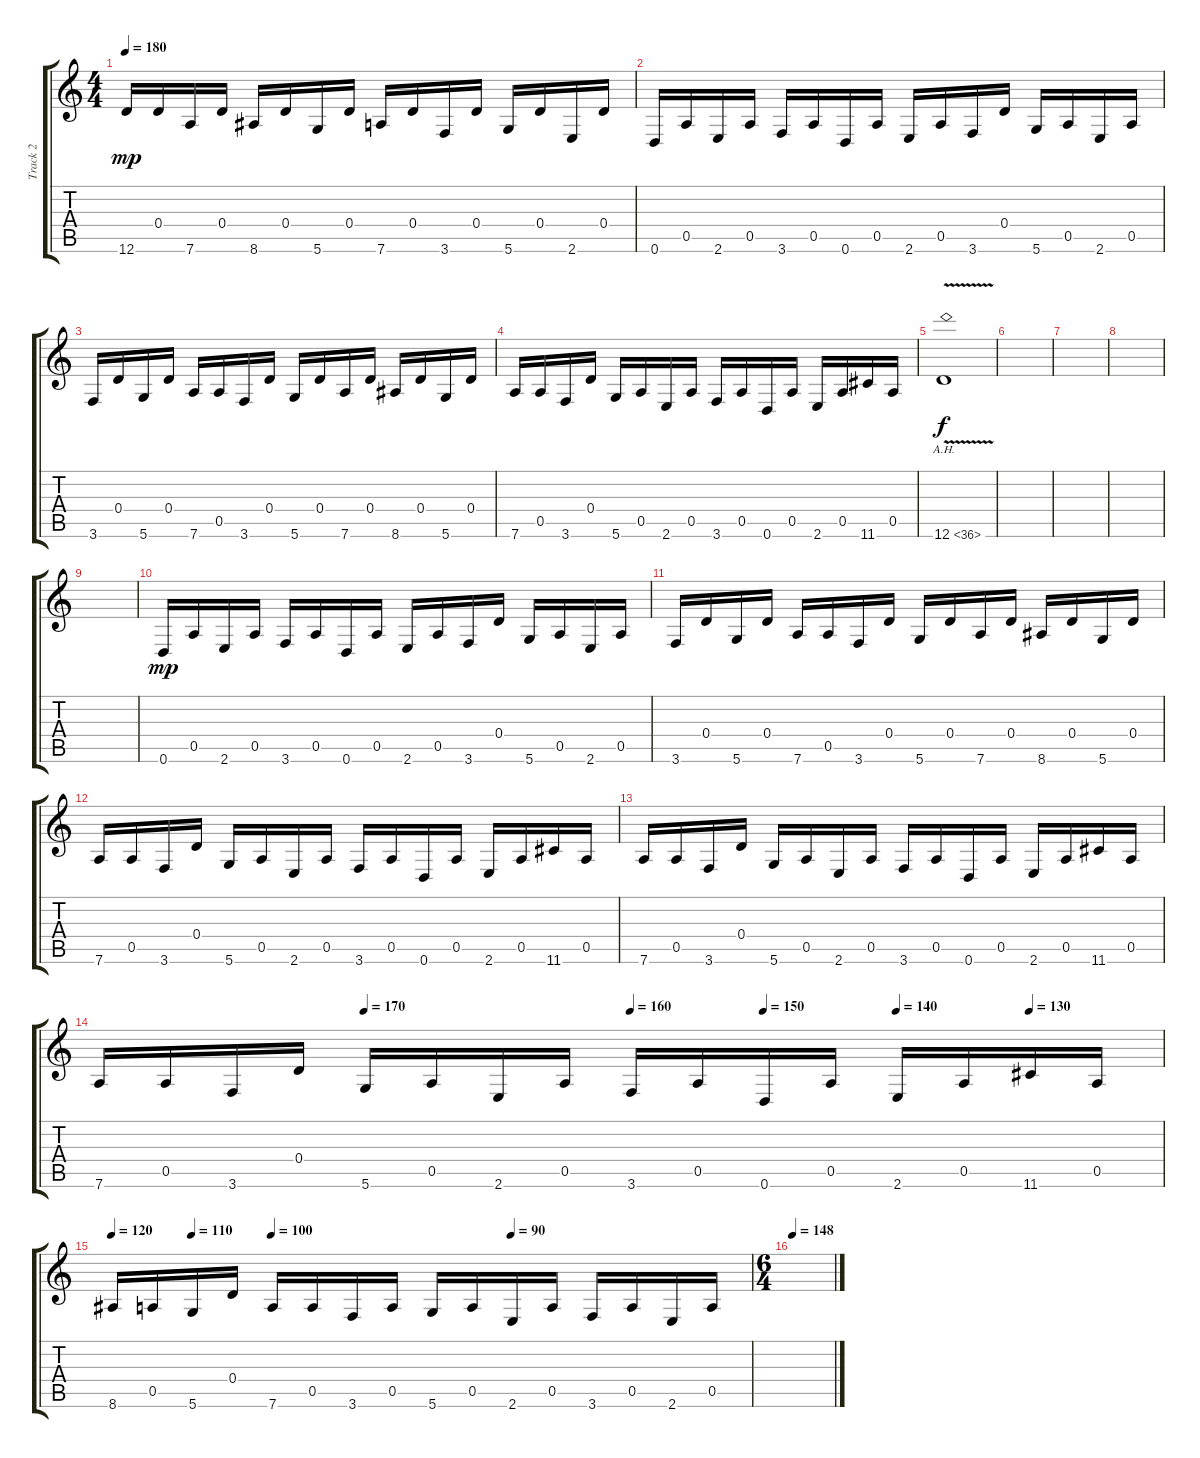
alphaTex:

\track ("Track 2" "Track 2") {instrument distortionguitar}
\staff {score tabs}
\tuning (E4 B3 G3 D3 A2 D2) {hide}
\ts (4 4)
\tempo 180
\clef g2
\ks c
12.6.16{dy mp} 0.4.16 7.6.16 0.4.16 8.6.16 0.4.16 5.6.16 0.4.16 7.6.16 0.4.16 3.6.16 0.4.16 5.6.16 0.4.16 2.6.16 0.4.16 |
0.6.16 0.5.16 2.6.16 0.5.16 3.6.16 0.5.16 0.6.16 0.5.16 2.6.16 0.5.16 3.6.16 0.4.16 5.6.16 0.5.16 2.6.16 0.5.16 |
3.6.16 0.4.16 5.6.16 0.4.16 7.6.16 0.5.16 3.6.16 0.4.16 5.6.16 0.4.16 7.6.16 0.4.16 8.6.16 0.4.16 5.6.16 0.4.16 |
7.6.16 0.5.16 3.6.16 0.4.16 5.6.16 0.5.16 2.6.16 0.5.16 3.6.16 0.5.16 0.6.16 0.5.16 2.6.16 0.5.16 11.6.16 0.5.16 |
12.6{ah 24 v}.1{dy f} |
|
|
|
|
0.6.16{dy mp} 0.5.16 2.6.16 0.5.16 3.6.16 0.5.16 0.6.16 0.5.16 2.6.16 0.5.16 3.6.16 0.4.16 5.6.16 0.5.16 2.6.16 0.5.16 |
3.6.16 0.4.16 5.6.16 0.4.16 7.6.16 0.5.16 3.6.16 0.4.16 5.6.16 0.4.16 7.6.16 0.4.16 8.6.16 0.4.16 5.6.16 0.4.16 |
7.6.16 0.5.16 3.6.16 0.4.16 5.6.16 0.5.16 2.6.16 0.5.16 3.6.16 0.5.16 0.6.16 0.5.16 2.6.16 0.5.16 11.6.16 0.5.16 |
7.6.16 0.5.16 3.6.16 0.4.16 5.6.16 0.5.16 2.6.16 0.5.16 3.6.16 0.5.16 0.6.16 0.5.16 2.6.16 0.5.16 11.6.16 0.5.16 |
\tempo (170 0.25)
\tempo (160 0.5)
\tempo (150 0.625)
\tempo (140 0.75)
\tempo (130 0.875)
7.6.16 0.5.16 3.6.16 0.4.16 5.6.16 0.5.16 2.6.16 0.5.16 3.6.16 0.5.16 0.6.16 0.5.16 2.6.16 0.5.16 11.6.16 0.5.16 |
\tempo 120
\tempo (110 0.125)
\tempo (100 0.25)
\tempo (90 0.625)
8.6.16 0.5.16 5.6.16 0.4.16 7.6.16 0.5.16 3.6.16 0.5.16 5.6.16 0.5.16 2.6.16 0.5.16 3.6.16 0.5.16 2.6.16 0.5.16 |
\ts (6 4)
\tempo 148
